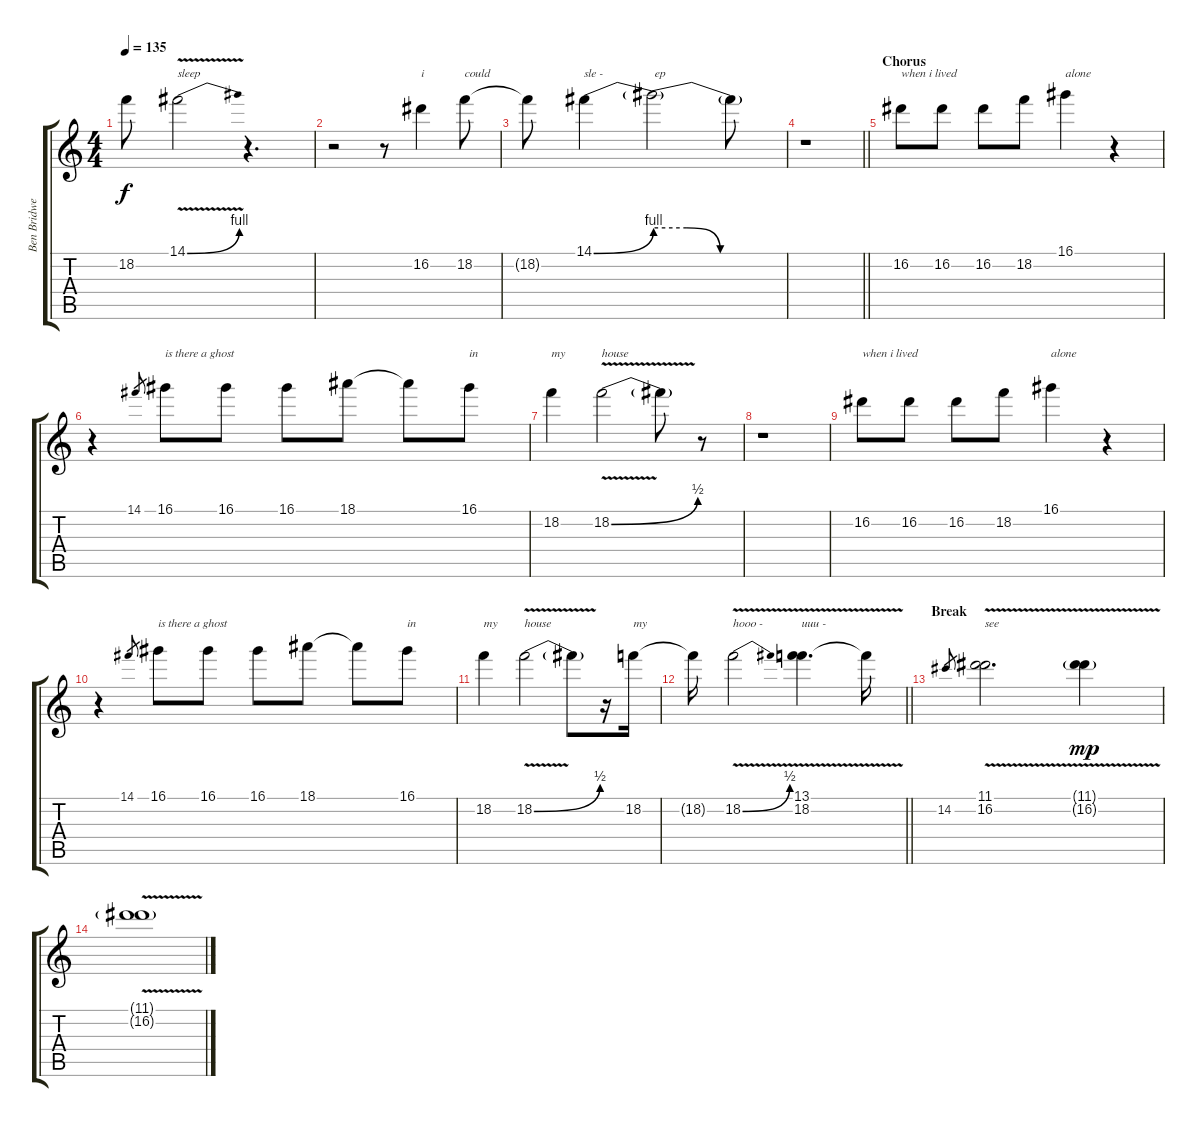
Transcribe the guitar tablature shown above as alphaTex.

\track ("Ben Bridwell (Vocals)" "Ben Bridwe") {instrument electricguitarjazz}
\staff {score tabs}
\tuning (E4 B3 G3 D3 A2 E2) {hide}
\ts (4 4)
\tempo 135
\clef g2
\ks c
18.2{t}.8{dy f} 14.1{be (bend 0 0 60 4) v}.2{txt "sleep"} r.4{d} |
r.2 r.8 16.2.4{txt "i"} 18.2.8{txt "could"} |
18.2{t}.8 14.1{be (bend 0 0 60 4)}.4{txt "sle -"} 14.1{be (custom 0 4 15 4 30 0 60 0) t}.2{txt " ep"} 14.1{t}.8 |
\barLineRight lightlight
r.1 |
\section ("" "Chorus")
16.2.8{txt "when i lived"} 16.2.8 16.2.8 18.2.8 16.1.4{txt "alone"} r.4 |
r.4 14.1.8{gr} 16.1.8{txt "is there a ghost"} 16.1.8 16.1.8 18.1.8 18.1{t}.8 16.1.8{txt "in"} |
18.2.4{txt "my"} 18.2{be (bend 0 0 60 2) v}.2{txt "house"} 18.2{t}.8 r.8 |
r.1 |
16.2.8{txt "when i lived"} 16.2.8 16.2.8 18.2.8 16.1.4{txt "alone"} r.4 |
r.4 14.1.8{gr} 16.1.8{txt "is there a ghost"} 16.1.8 16.1.8 18.1.8 18.1{t}.8 16.1.8{txt "in"} |
18.2.4{txt "my"} 18.2{be (bend 0 0 60 2) v}.2{txt "house"} 18.2{t}.8 r.16 18.2.16{txt "my"} |
\barLineRight lightlight
18.2{t}.16 18.2{be (bend 0 0 60 2) v}.2{txt "hooo -"} (13.1 18.2{v}).4{d txt "uuu -"} 18.2{t}.16 |
\section ("" "Break")
14.2.8{gr} (11.1 16.2{v}).2{d txt "see"} (11.1{g} 16.2{v g}).4{dy mp} |
(11.1{g} 16.2{v g}).1
